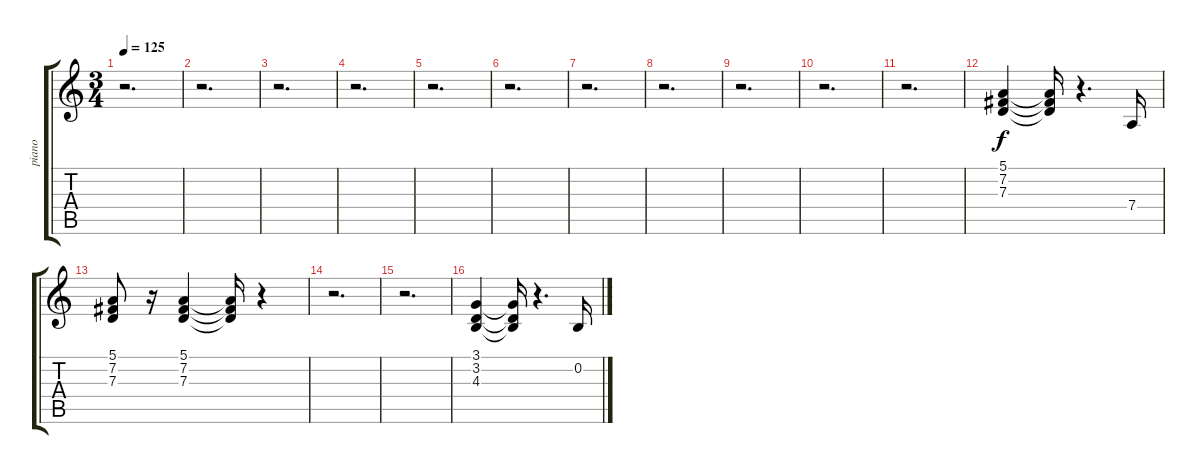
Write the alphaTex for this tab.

\track ("piano" "piano") {instrument electricpiano1}
\staff {score tabs}
\tuning (E4 B3 G3 D3 A2 E2) {hide}
\ts (3 4)
\tempo 125
\clef g2
\ks c
r.2{d dy ff} |
r.2{d} |
r.2{d} |
r.2{d} |
r.2{d} |
r.2{d} |
r.2{d} |
r.2{d} |
r.2{d} |
r.2{d} |
r.2{d} |
(5.1 7.2 7.3).4{dy f} (5.1{t} 7.2{t} 7.3{t}).16 r.4{d} 7.4.16 |
(5.1 7.2 7.3).8 r.16 (5.1 7.2 7.3).4 (5.1{t} 7.2{t} 7.3{t}).16 r.4 |
r.2{d} |
r.2{d} |
(3.1 3.2 4.3).4 (3.1{t} 3.2{t} 4.3{t}).16 r.4{d} 0.2.16
